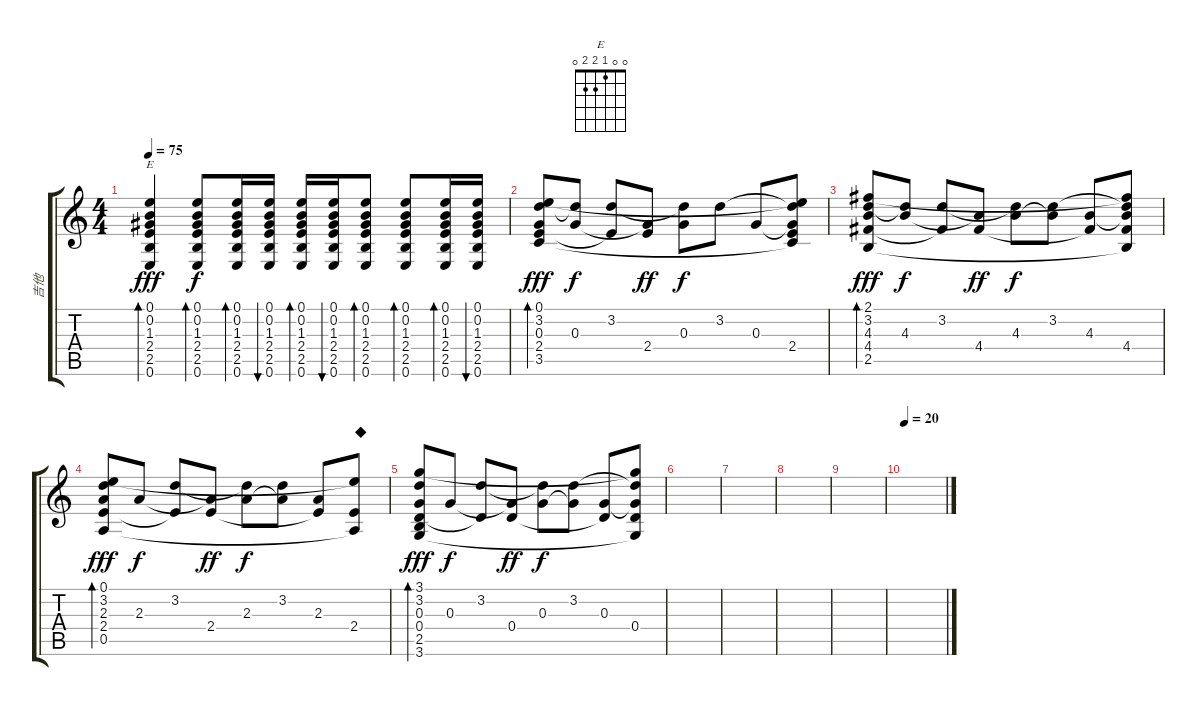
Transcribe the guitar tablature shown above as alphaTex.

\track ("吉他" "吉他") {instrument acousticguitarnylon}
\staff {score tabs}
\tuning (E4 B3 G3 D3 A2 E2) {hide}
\chord ("E" 0 0 1 2 2 0)
\ts (4 4)
\tempo 75
\clef g2
\ks c
(0.1 0.2 1.3 2.4 2.5 0.6).4{bd 30 ch "E" dy fff} (0.1 0.2 1.3 2.4 2.5 0.6).8{bd 30 dy f} (0.1 0.2 1.3 2.4 2.5 0.6).16{bd 30} (0.1 0.2 1.3 2.4 2.5 0.6).16{bu 30} (0.1 0.2 1.3 2.4 2.5 0.6).16{bd 30} (0.1 0.2 1.3 2.4 2.5 0.6).16{bu 30} (0.1 0.2 1.3 2.4 2.5 0.6).8{bd 30} (0.1 0.2 1.3 2.4 2.5 0.6).8{bd 30} (0.1 0.2 1.3 2.4 2.5 0.6).16{bd 30} (0.1 0.2 1.3 2.4 2.5 0.6).16{bu 30} |
(0.1 3.2 0.3 2.4 3.5).8{bd 240 dy fff} (3.2{t} 0.3).8{dy f} (3.2 2.4{t}).8 (0.3{t} 2.4).8{dy ff} (3.2{t} 0.3).8{dy f} 3.2.8 0.3.8 (0.1{t} 3.2{t} 0.3{t} 2.4 3.5{t}).8 |
(2.1 3.2 4.3 4.4 2.5).8{bd 240 dy fff} (3.2{t} 4.3).8{dy f} (3.2 4.4{t}).8 (4.3{t} 4.4).8{dy ff} (3.2{t} 4.3).8{dy f} (3.2 4.3{t}).8 (4.3 4.4{t}).8 (2.1{t} 3.2{t} 4.3{t} 4.4 2.5{t}).8 |
(0.1 3.2 2.3 2.4 0.5).8{bd 240 dy fff} 2.3.8{dy f} (3.2 2.4{t}).8 (2.3{t} 2.4).8{dy ff} (3.2{t} 2.3).8{dy f} (3.2 2.3{t}).8 (2.3 2.4{t}).8 (0.1{t} 2.4 0.5{t}).8{txt "◆"} |
(3.1 3.2 0.3 0.4 2.5 3.6).8{bd 240 dy fff} 0.3.8{dy f} (3.2 0.4{t}).8 (0.3{t} 0.4).8{dy ff} (3.2{t} 0.3).8{dy f} (3.2 0.3{t}).8 (0.3 0.4{t}).8 (3.1{t} 3.2{t} 0.3{t} 0.4 3.6{t}).8 |
|
|
|
|
\tempo 20
